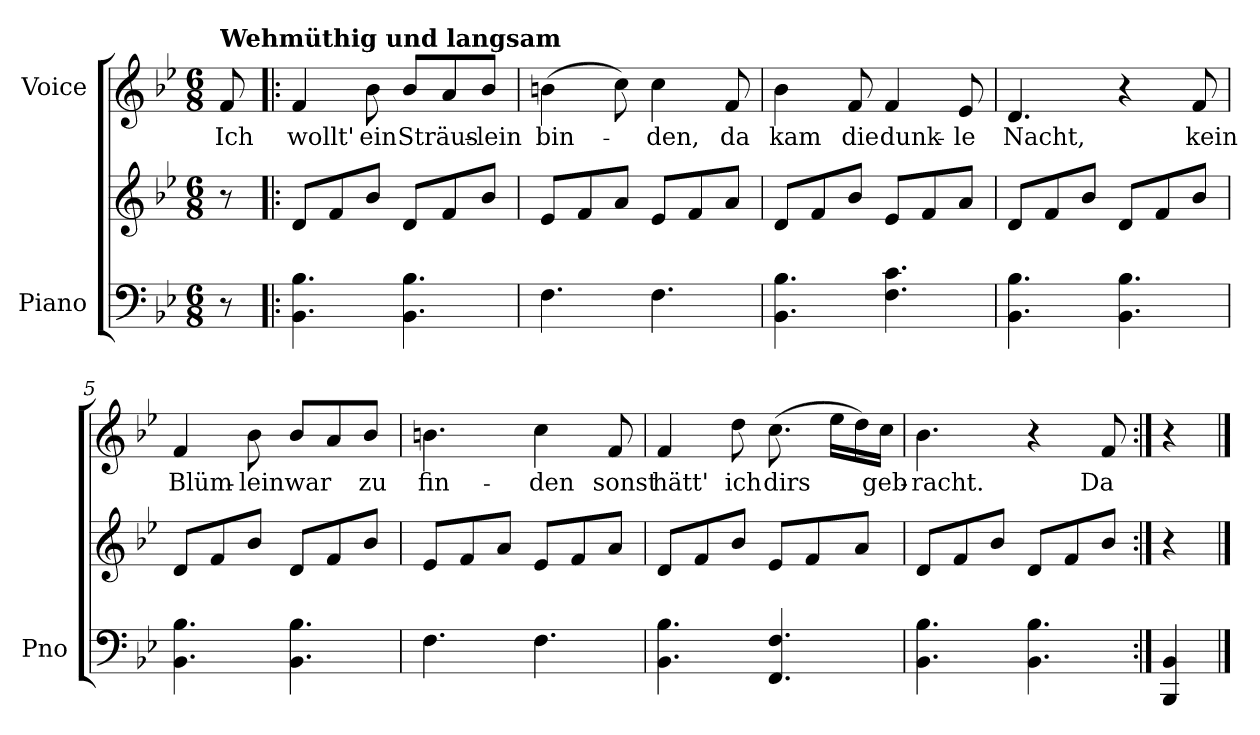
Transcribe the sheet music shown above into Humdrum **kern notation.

**kern	**kern	**kern	**text
*part2	*part2	*part1	*part1
*staff3	*staff2	*staff1	*staff1
*I"Piano	*	*I"Voice	*
*I'Pno	*	*	*
*clefF4	*clefG2	*clefG2	*
*k[b-e-]	*k[b-e-]	*k[b-e-]	*
*M6/8	*M6/8	*M6/8	*
=	=	=	=
!	!	!LO:TX:a:B:t=Wehmüthig und langsam	!
!	!	!	!LO:LY:b
8r	8r	8f/	Ich
=1!|:	=1!|:	=1!|:	=1!|:
!	!	!	!LO:LY:b
4.BB-\ 4.B-\	8d/L	4f/	wollt'
.	8f/	.	.
!	!	!	!LO:LY:b
.	8b-/J	8b-\	ein
!	!	!	!LO:LY:b
4.BB-\ 4.B-\	8d/L	8b-/L	Sträus-
.	8f/	8a/	.
!	!	!	!LO:LY:b
.	8b-/J	8b-/J	-lein
=2	=2	=2	=2
!	!	!	!LO:LY:b
4.F\	8e-/L	(>4bn\	bin-
.	8f/	.	.
.	8a/J	8cc\)	.
!	!	!	!LO:LY:b
4.F\	8e-/L	4cc\	den,
.	8f/	.	.
!	!	!	!LO:LY:b
.	8a/J	8f/	da
=3	=3	=3	=3
!	!	!	!LO:LY:b
4.BB-\ 4.B-\	8d/L	4b-\	kam
.	8f/	.	.
!	!	!	!LO:LY:b
.	8b-/J	8f/	die
!	!	!	!LO:LY:b
4.F\ 4.c\	8e-/L	4f/	dunk-
.	8f/	.	.
!	!	!	!LO:LY:b
.	8a/J	8e-/	-le
=4	=4	=4	=4
!	!	!	!LO:LY:b
4.BB-\ 4.B-\	8d/L	4.d/	Nacht,
.	8f/	.	.
.	8b-/J	.	.
4.BB-\ 4.B-\	8d/L	4r	.
.	8f/	.	.
!	!	!	!LO:LY:b
.	8b-/J	8f/	kein
=5	=5	=5	=5
!	!	!	!LO:LY:b
4.BB-\ 4.B-\	8d/L	4f/	Blüm-
.	8f/	.	.
!	!	!	!LO:LY:b
.	8b-/J	8b-\	-lein
!	!	!	!LO:LY:b
4.BB-\ 4.B-\	8d/L	8b-/L	war
.	8f/	8a/	.
!	!	!	!LO:LY:b
.	8b-/J	8b-/J	zu
!!LO:LB:g=z
=6	=6	=6	=6
!	!	!	!LO:LY:b
4.F\	8e-/L	4.bn\	fin-
.	8f/	.	.
.	8a/J	.	.
!	!	!	!LO:LY:b
4.F\	8e-/L	4cc\	-den
.	8f/	.	.
!	!	!	!LO:LY:b
.	8a/J	8f/	sonst
=7	=7	=7	=7
!	!	!	!LO:LY:b
4.BB-\ 4.B-\	8d/L	4f/	hätt'
.	8f/	.	.
!	!	!	!LO:LY:b
.	8b-/J	8dd\	ich
!	!	!	!LO:LY:b
4.FF/ 4.F/	8e-/L	(>8.cc\	dirs
.	8f/	.	.
.	.	16ee-\LL	.
.	8a/J	16dd\)	.
!	!	!	!LO:LY:b
.	.	16cc\JJ	geb-
=8	=8	=8	=8
!	!	!	!LO:LY:b
4.BB-\ 4.B-\	8d/L	4.b-\	-racht.
.	8f/	.	.
.	8b-/J	.	.
4.BB-\ 4.B-\	8d/L	4r	.
.	8f/	.	.
!	!	!	!LO:LY:b
.	8b-/J	8f/	Da
=9:|!	=9:|!	=9:|!	=9:|!
4BBB-/ 4BB-/	4r	4r	.
==	==	==	==
*-	*-	*-	*-
